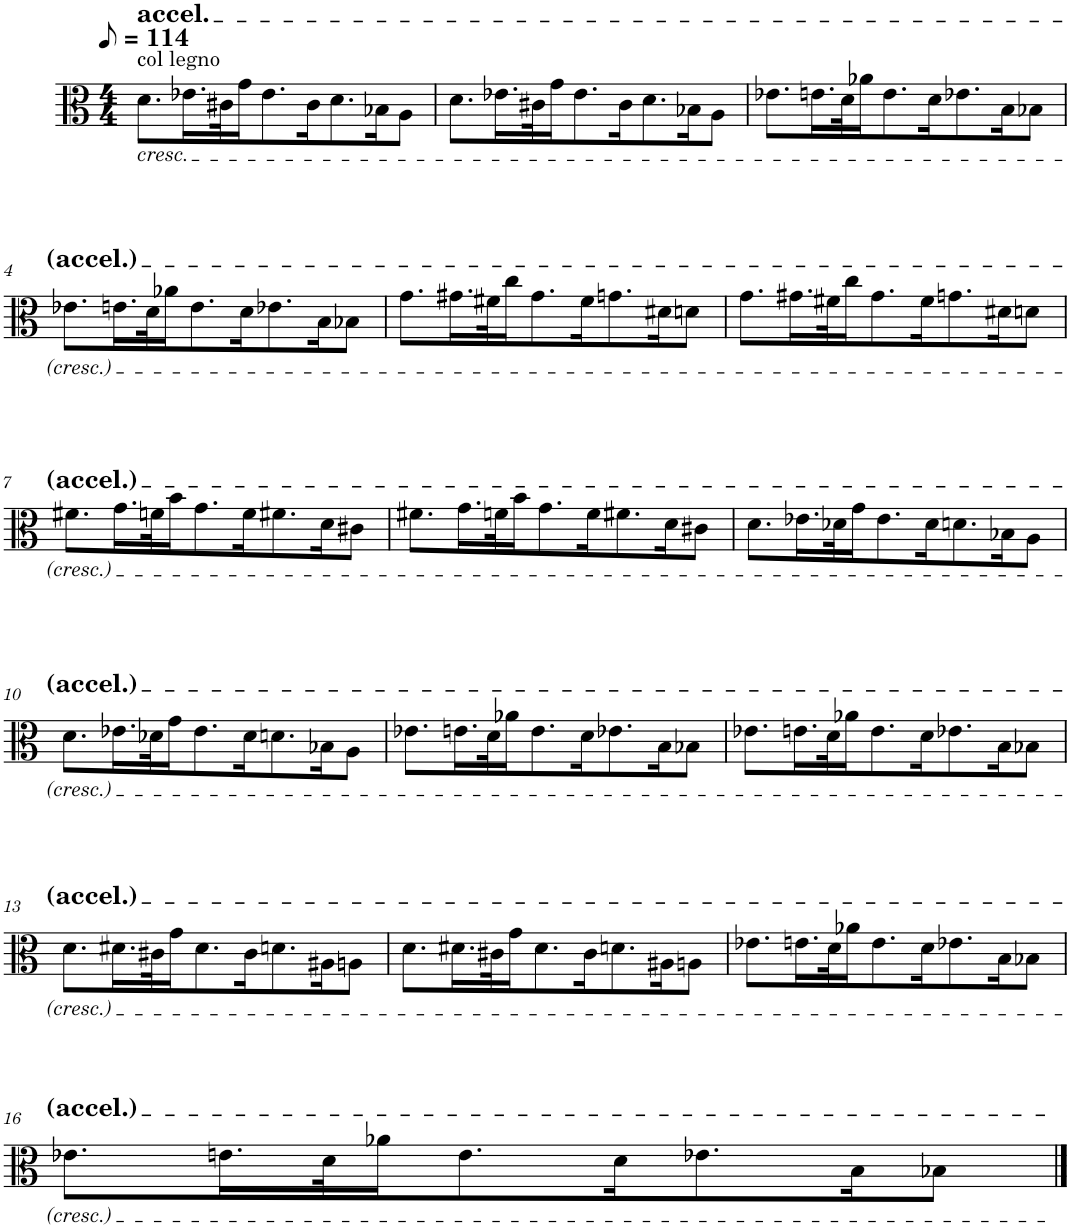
**kern
*part1
*staff1
*I"Viola
*I'Vla.
*clefC3
*k[]
*M4/4
*MM57
=1
!LO:TX:a:t=col legno
!LO:TX:b:i:t=cresc.
!LO:TX:a:t=accel.
8.d\L
16.e-X\L
32c#X\K
16g\J
8.e-\
16c#\K
8.d\
16B-X\K
8A\J
=2
8.d\L
16.e-X\L
32c#X\K
16g\J
8.e-\
16c#\K
8.d\
16B-X\K
8A\J
=3
8.e-X\L
16.en\L
32d\K
16a-X\J
8.e\
16d\K
8.e-X\
16B\K
8B-X\J
!!LO:LB:g=z
=4
8.e-X\L
16.en\L
32d\K
16a-X\J
8.e\
16d\K
8.e-X\
16B\K
8B-X\J
=5
8.g\L
16.g#X\L
32f#X\K
16cc\J
8.g#\
16f#\K
8.gn\
16d#X\K
8dn\J
=6
8.g\L
16.g#X\L
32f#X\K
16cc\J
8.g#\
16f#\K
8.gn\
16d#X\K
8dn\J
!!LO:LB:g=z
=7
8.f#X\L
16.g\L
32fn\K
16b\J
8.g\
16f\K
8.f#X\
16d\K
8c#X\J
=8
8.f#X\L
16.g\L
32fn\K
16b\J
8.g\
16f\K
8.f#X\
16d\K
8c#X\J
=9
8.d\L
16.e-X\L
32d-X\K
16g\J
8.e-\
16d-\K
8.dn\
16B-X\K
8A\J
!!LO:LB:g=z
=10
8.d\L
16.e-X\L
32d-X\K
16g\J
8.e-\
16d-\K
8.dn\
16B-X\K
8A\J
=11
8.e-X\L
16.en\L
32d\K
16a-X\J
8.e\
16d\K
8.e-X\
16B\K
8B-X\J
=12
8.e-X\L
16.en\L
32d\K
16a-X\J
8.e\
16d\K
8.e-X\
16B\K
8B-X\J
!!LO:LB:g=z
=13
8.d\L
16.d#X\L
32c#X\K
16g\J
8.d#\
16c#\K
8.dn\
16A#X\K
8An\J
=14
8.d\L
16.d#X\L
32c#X\K
16g\J
8.d#\
16c#\K
8.dn\
16A#X\K
8An\J
=15
8.e-X\L
16.en\L
32d\K
16a-X\J
8.e\
16d\K
8.e-X\
16B\K
8B-X\J
!!LO:LB:g=z
=16
8.e-X\L
16.en\L
32d\K
16a-X\J
8.e\
16d\K
8.e-X\
16B\K
8B-X\J
==
*-
